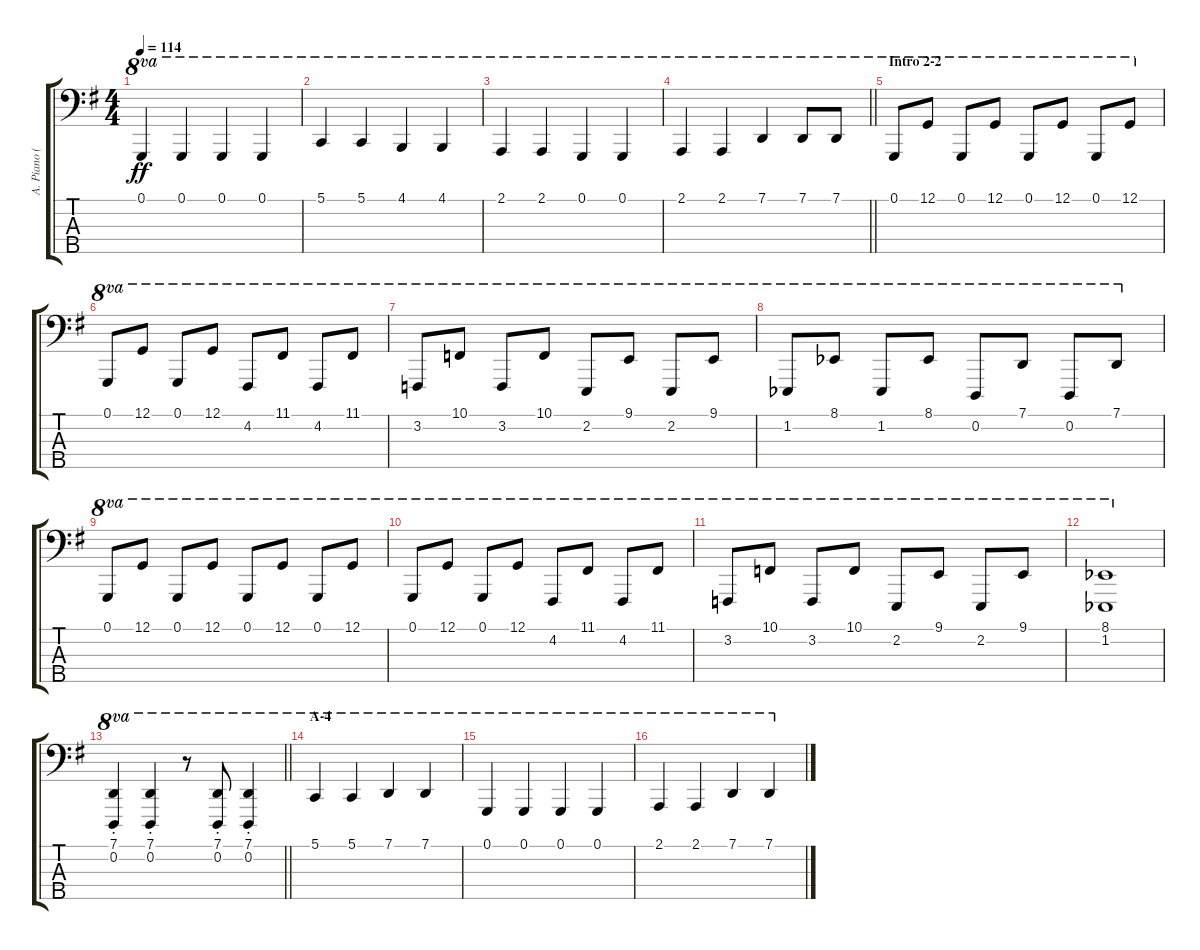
\track ("A. Piano (Left Hand)" "A. Piano (") {instrument acousticgrandpiano}
\staff {score tabs}
\tuning (G2 D2 A1 E1 B0) {hide}
\ts (4 4)
\tempo 114
\clef f4
\ks g
0.1.4{ot 8va dy ff} 0.1.4{ot 8va} 0.1.4{ot 8va} 0.1.4{ot 8va} |
5.1.4{ot 8va} 5.1.4{ot 8va} 4.1.4{ot 8va} 4.1.4{ot 8va} |
2.1.4{ot 8va} 2.1.4{ot 8va} 0.1.4{ot 8va} 0.1.4{ot 8va} |
\barLineRight lightlight
2.1.4{ot 8va} 2.1.4{ot 8va} 7.1.4{ot 8va} 7.1.8{ot 8va} 7.1.8{ot 8va} |
\section ("" "Intro 2-2")
0.1.8{ot 8va} 12.1.8{ot 8va} 0.1.8{ot 8va} 12.1.8{ot 8va} 0.1.8{ot 8va} 12.1.8{ot 8va} 0.1.8{ot 8va} 12.1.8{ot 8va} |
0.1.8{ot 8va} 12.1.8{ot 8va} 0.1.8{ot 8va} 12.1.8{ot 8va} 4.2.8{ot 8va} 11.1.8{ot 8va} 4.2.8{ot 8va} 11.1.8{ot 8va} |
3.2.8{ot 8va} 10.1.8{ot 8va} 3.2.8{ot 8va} 10.1.8{ot 8va} 2.2.8{ot 8va} 9.1.8{ot 8va} 2.2.8{ot 8va} 9.1.8{ot 8va} |
1.2{acc b}.8{ot 8va} 8.1{acc b}.8{ot 8va} 1.2{acc b}.8{ot 8va} 8.1{acc b}.8{ot 8va} 0.2.8{ot 8va} 7.1.8{ot 8va} 0.2.8{ot 8va} 7.1.8{ot 8va} |
0.1.8{ot 8va} 12.1.8{ot 8va} 0.1.8{ot 8va} 12.1.8{ot 8va} 0.1.8{ot 8va} 12.1.8{ot 8va} 0.1.8{ot 8va} 12.1.8{ot 8va} |
0.1.8{ot 8va} 12.1.8{ot 8va} 0.1.8{ot 8va} 12.1.8{ot 8va} 4.2.8{ot 8va} 11.1.8{ot 8va} 4.2.8{ot 8va} 11.1.8{ot 8va} |
3.2.8{ot 8va} 10.1.8{ot 8va} 3.2.8{ot 8va} 10.1.8{ot 8va} 2.2.8{ot 8va} 9.1.8{ot 8va} 2.2.8{ot 8va} 9.1.8{ot 8va} |
(8.1{acc b} 1.2{acc b}).1{ot 8va} |
\barLineRight lightlight
(7.1{st} 0.2{st}).4{ot 8va} (7.1{st} 0.2{st}).4{ot 8va} r.8{ot 8va} (7.1{st} 0.2{st}).8{ot 8va} (7.1{st} 0.2{st}).4{ot 8va} |
\section ("" "A-4")
5.1.4{ot 8va} 5.1.4{ot 8va} 7.1.4{ot 8va} 7.1.4{ot 8va} |
0.1.4{ot 8va} 0.1.4{ot 8va} 0.1.4{ot 8va} 0.1.4{ot 8va} |
2.1.4{ot 8va} 2.1.4{ot 8va} 7.1.4{ot 8va} 7.1.4{ot 8va}
